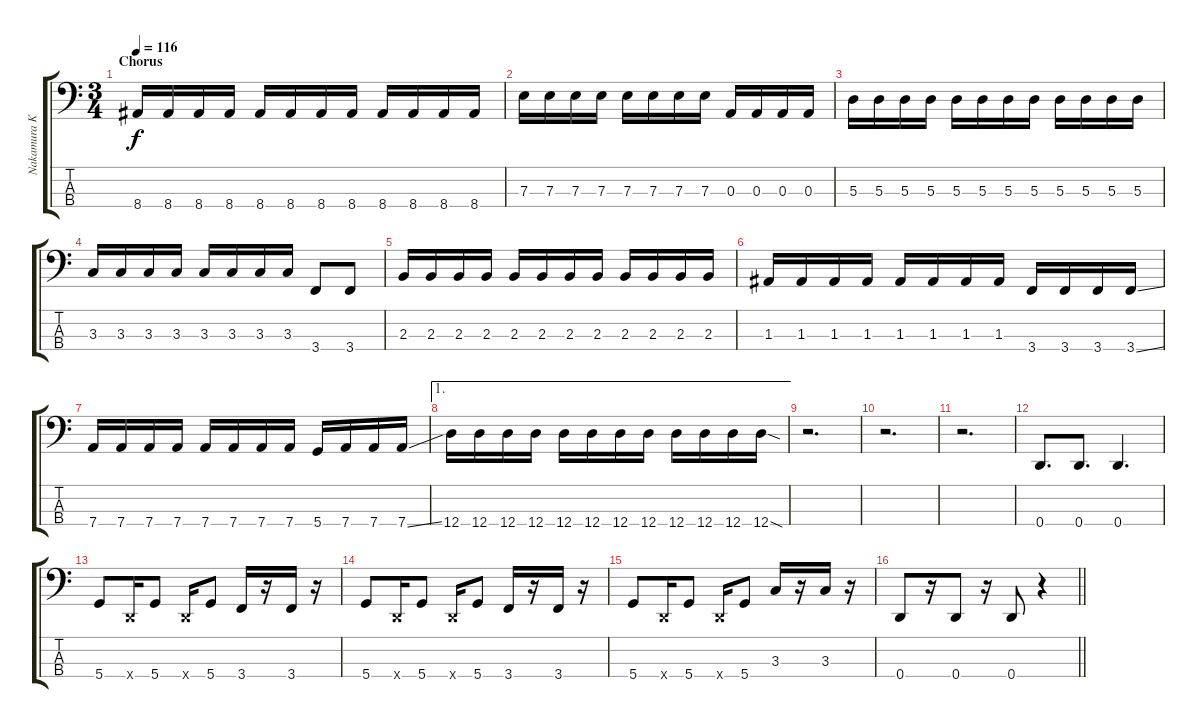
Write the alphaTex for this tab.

\track ("Nakamura Kazuhiko" "Nakamura K") {instrument electricbassfinger}
\staff {score tabs}
\tuning (G2 D2 A1 D1) {hide}
\ts (3 4)
\section ("" "Chorus")
\tempo 116
\clef f4
\ks c
8.4.16{dy f} 8.4.16 8.4.16 8.4.16 8.4.16 8.4.16 8.4.16 8.4.16 8.4.16 8.4.16 8.4.16 8.4.16 |
7.3.16 7.3.16 7.3.16 7.3.16 7.3.16 7.3.16 7.3.16 7.3.16 0.3.16 0.3.16 0.3.16 0.3.16 |
5.3.16 5.3.16 5.3.16 5.3.16 5.3.16 5.3.16 5.3.16 5.3.16 5.3.16 5.3.16 5.3.16 5.3.16 |
3.3.16 3.3.16 3.3.16 3.3.16 3.3.16 3.3.16 3.3.16 3.3.16 3.4.8 3.4.8 |
2.3.16 2.3.16 2.3.16 2.3.16 2.3.16 2.3.16 2.3.16 2.3.16 2.3.16 2.3.16 2.3.16 2.3.16 |
1.3.16 1.3.16 1.3.16 1.3.16 1.3.16 1.3.16 1.3.16 1.3.16 3.4.16 3.4.16 3.4.16 3.4{ss}.16 |
7.4.16 7.4.16 7.4.16 7.4.16 7.4.16 7.4.16 7.4.16 7.4.16 5.4.16 7.4.16 7.4.16 7.4{ss}.16 |
\ae 1
12.4.16 12.4.16 12.4.16 12.4.16 12.4.16 12.4.16 12.4.16 12.4.16 12.4.16 12.4.16 12.4.16 12.4{sod}.16 |
r.2{d} |
r.2{d} |
r.2{d} |
0.4.8{d} 0.4.8{d} 0.4.4{d} |
5.4.8 0.4{x}.16 5.4.8 0.4{x}.16 5.4.8 3.4.16 r.16 3.4.16 r.16 |
5.4.8 0.4{x}.16 5.4.8 0.4{x}.16 5.4.8 3.4.16 r.16 3.4.16 r.16 |
5.4.8 0.4{x}.16 5.4.8 0.4{x}.16 5.4.8 3.3.16 r.16 3.3.16 r.16 |
\barLineRight lightlight
0.4.8 r.16 0.4.8 r.16 0.4.8 r.4
